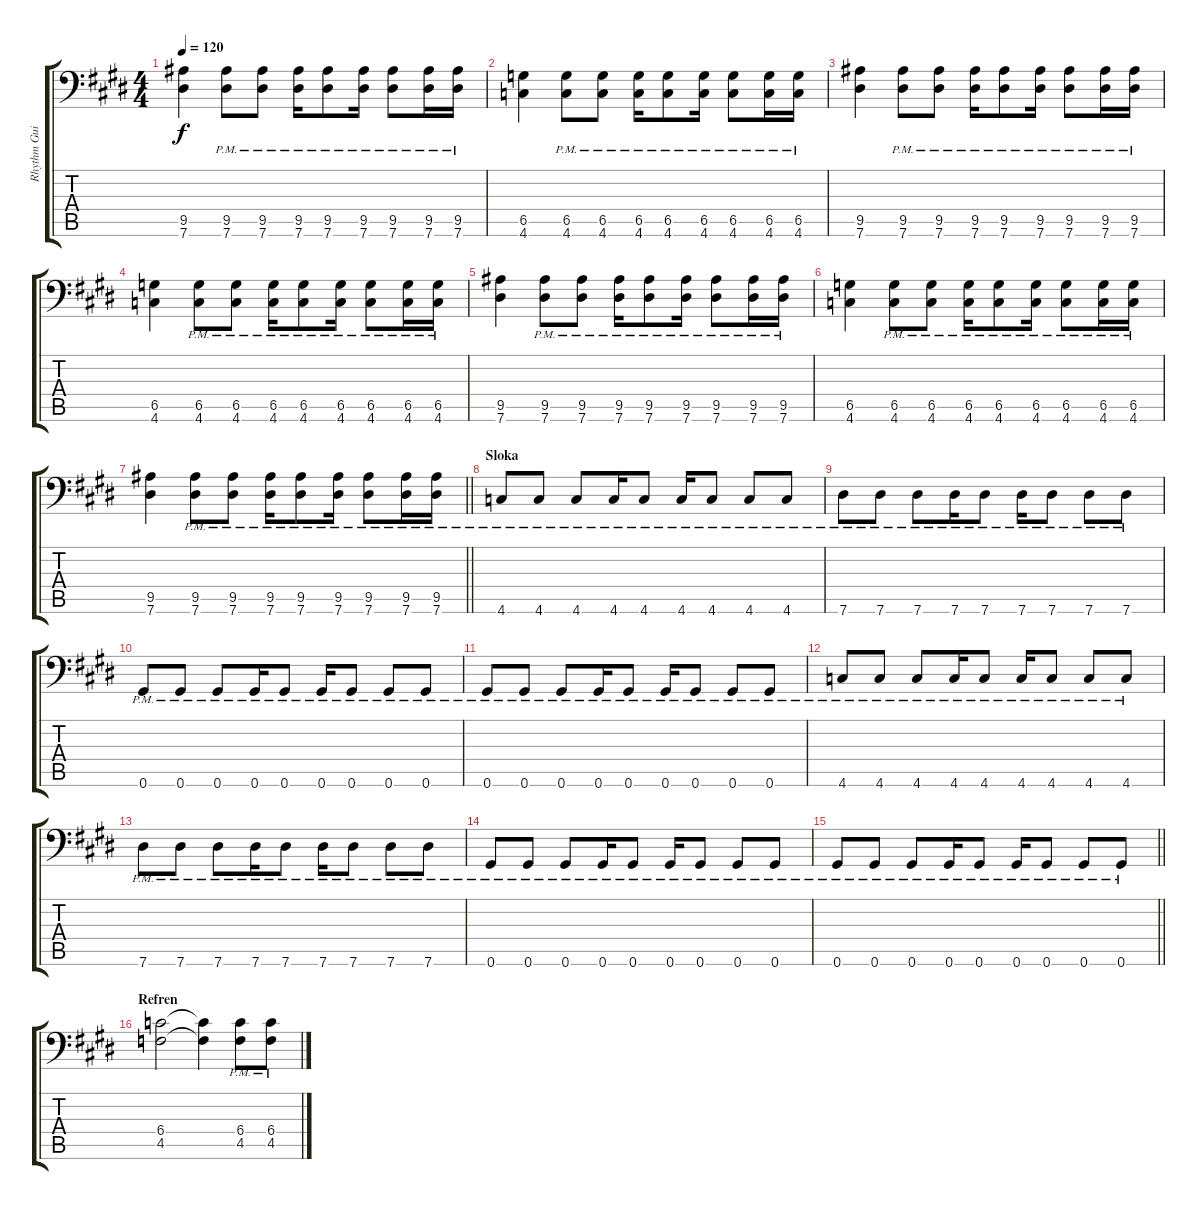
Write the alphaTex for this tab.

\track ("Rhythm Guitar 1" "Rhythm Gui") {instrument distortionguitar}
\staff {score tabs}
\tuning (Ab3 E3 B2 Gb2 Db2 Ab1) {hide}
\ts (4 4)
\tempo 120
\clef f4
\ks c#minor
(9.5 7.6).4{dy f} (9.5{pm} 7.6{pm}).8 (9.5{pm} 7.6{pm}).8 (9.5{pm} 7.6{pm}).16 (9.5{pm} 7.6{pm}).8 (9.5{pm} 7.6{pm}).16 (9.5{pm} 7.6{pm}).8 (9.5{pm} 7.6{pm}).16 (9.5{pm} 7.6{pm}).16 |
(6.5 4.6).4 (6.5{pm} 4.6{pm}).8 (6.5{pm} 4.6{pm}).8 (6.5{pm} 4.6{pm}).16 (6.5{pm} 4.6{pm}).8 (6.5{pm} 4.6{pm}).16 (6.5{pm} 4.6{pm}).8 (6.5{pm} 4.6{pm}).16 (6.5{pm} 4.6{pm}).16 |
(9.5 7.6).4 (9.5{pm} 7.6{pm}).8 (9.5{pm} 7.6{pm}).8 (9.5{pm} 7.6{pm}).16 (9.5{pm} 7.6{pm}).8 (9.5{pm} 7.6{pm}).16 (9.5{pm} 7.6{pm}).8 (9.5{pm} 7.6{pm}).16 (9.5{pm} 7.6{pm}).16 |
\ks e
(6.5 4.6).4 (6.5{pm} 4.6{pm}).8 (6.5{pm} 4.6{pm}).8 (6.5{pm} 4.6{pm}).16 (6.5{pm} 4.6{pm}).8 (6.5{pm} 4.6{pm}).16 (6.5{pm} 4.6{pm}).8 (6.5{pm} 4.6{pm}).16 (6.5{pm} 4.6{pm}).16 |
\ks c#minor
(9.5 7.6).4 (9.5{pm} 7.6{pm}).8 (9.5{pm} 7.6{pm}).8 (9.5{pm} 7.6{pm}).16 (9.5{pm} 7.6{pm}).8 (9.5{pm} 7.6{pm}).16 (9.5{pm} 7.6{pm}).8 (9.5{pm} 7.6{pm}).16 (9.5{pm} 7.6{pm}).16 |
(6.5 4.6).4 (6.5{pm} 4.6{pm}).8 (6.5{pm} 4.6{pm}).8 (6.5{pm} 4.6{pm}).16 (6.5{pm} 4.6{pm}).8 (6.5{pm} 4.6{pm}).16 (6.5{pm} 4.6{pm}).8 (6.5{pm} 4.6{pm}).16 (6.5{pm} 4.6{pm}).16 |
\barLineRight lightlight
(9.5 7.6).4 (9.5{pm} 7.6{pm}).8 (9.5{pm} 7.6{pm}).8 (9.5{pm} 7.6{pm}).16 (9.5{pm} 7.6{pm}).8 (9.5{pm} 7.6{pm}).16 (9.5{pm} 7.6{pm}).8 (9.5{pm} 7.6{pm}).16 (9.5{pm} 7.6{pm}).16 |
\section ("" "Sloka")
\ks e
4.6{pm}.8 4.6{pm}.8 4.6{pm}.8 4.6{pm}.16 4.6{pm}.8 4.6{pm}.16 4.6{pm}.8 4.6{pm}.8 4.6{pm}.8 |
\ks c#minor
7.6{pm}.8 7.6{pm}.8 7.6{pm}.8 7.6{pm}.16 7.6{pm}.8 7.6{pm}.16 7.6{pm}.8 7.6{pm}.8 7.6{pm}.8 |
\ks e
0.6{pm}.8 0.6{pm}.8 0.6{pm}.8 0.6{pm}.16 0.6{pm}.8 0.6{pm}.16 0.6{pm}.8 0.6{pm}.8 0.6{pm}.8 |
\ks c#minor
0.6{pm}.8 0.6{pm}.8 0.6{pm}.8 0.6{pm}.16 0.6{pm}.8 0.6{pm}.16 0.6{pm}.8 0.6{pm}.8 0.6{pm}.8 |
\ks e
4.6{pm}.8 4.6{pm}.8 4.6{pm}.8 4.6{pm}.16 4.6{pm}.8 4.6{pm}.16 4.6{pm}.8 4.6{pm}.8 4.6{pm}.8 |
\ks c#minor
7.6{pm}.8 7.6{pm}.8 7.6{pm}.8 7.6{pm}.16 7.6{pm}.8 7.6{pm}.16 7.6{pm}.8 7.6{pm}.8 7.6{pm}.8 |
\ks e
0.6{pm}.8 0.6{pm}.8 0.6{pm}.8 0.6{pm}.16 0.6{pm}.8 0.6{pm}.16 0.6{pm}.8 0.6{pm}.8 0.6{pm}.8 |
\barLineRight lightlight
\ks c#minor
0.6{pm}.8 0.6{pm}.8 0.6{pm}.8 0.6{pm}.16 0.6{pm}.8 0.6{pm}.16 0.6{pm}.8 0.6{pm}.8 0.6{pm}.8 |
\section ("" "Refren")
\ks e
(6.4 4.5).2 (6.4{t} 4.5{t}).4 (6.4{pm} 4.5{pm}).8 (6.4{pm} 4.5{pm}).8
